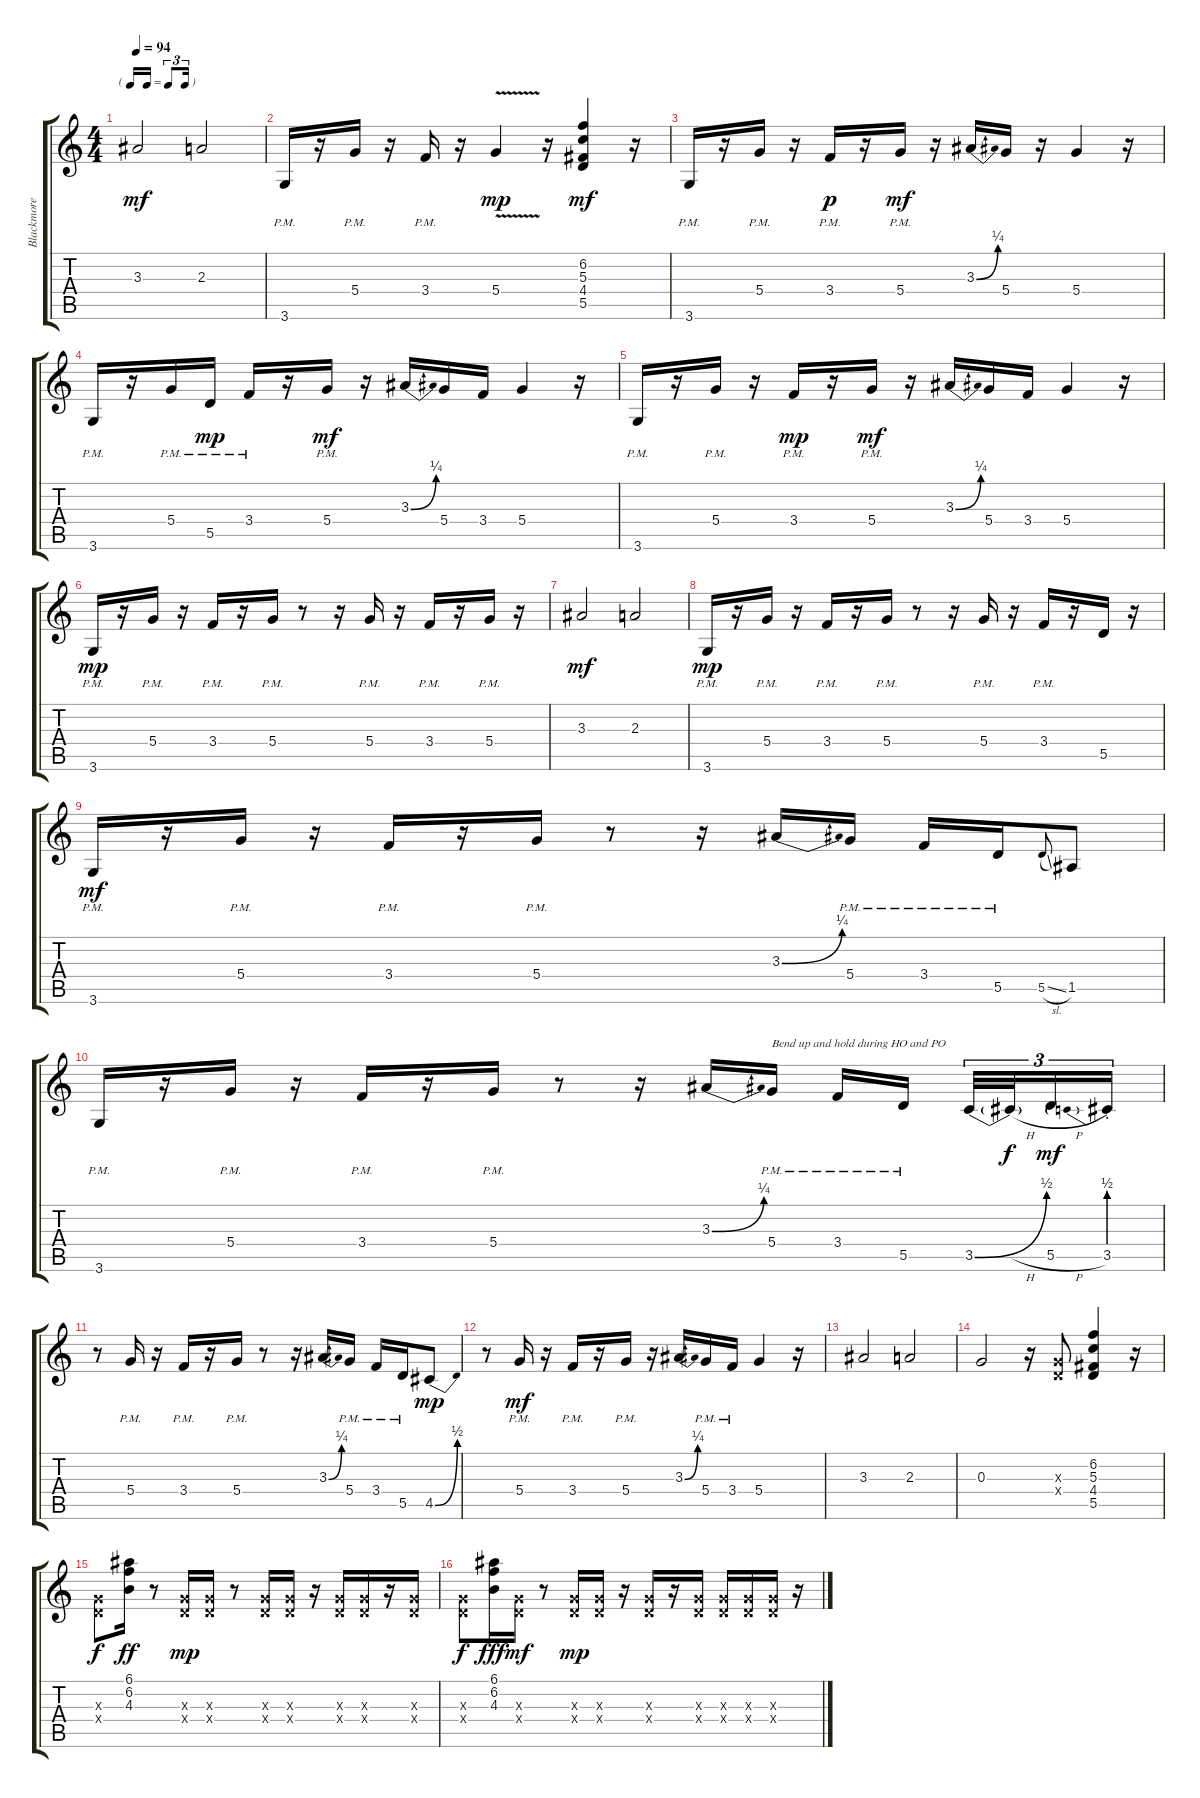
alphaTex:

\track ("Blackmore Rythm" "Blackmore ") {instrument overdrivenguitar}
\staff {score tabs}
\tuning (E4 B3 G3 D3 A2 E2) {hide}
\ts (4 4)
\tf triplet16th
\tempo 94
\clef g2
\ks c
3.3.2{dy mf} 2.3.2 |
3.6{pm}.16 r.16 5.4{pm}.16 r.16 3.4{pm}.16 r.16 5.4{v}.4{dy mp} r.16 (6.2 5.3 4.4 5.5).4{dy mf} r.16 |
3.6{pm}.16 r.16 5.4{pm}.16 r.16 3.4{pm}.16{dy p} r.16 5.4{pm}.16{dy mf} r.16 3.3{be (bend 0 0 60 1)}.16 5.4.16 r.16 5.4.4 r.16 |
3.6{pm}.16 r.16 5.4{pm}.16 5.5{pm}.16{dy mp} 3.4{pm}.16 r.16 5.4{pm}.16{dy mf} r.16 3.3{be (bend 0 0 60 1)}.16 5.4.16 3.4.16 5.4.4 r.16 |
3.6{pm}.16 r.16 5.4{pm}.16 r.16 3.4{pm}.16{dy mp} r.16 5.4{pm}.16{dy mf} r.16 3.3{be (bend 0 0 60 1)}.16 5.4.16 3.4.16 5.4.4 r.16 |
3.6{pm}.16{dy mp} r.16 5.4{pm}.16 r.16 3.4{pm}.16 r.16 5.4{pm}.16 r.8 r.16 5.4{pm}.16 r.16 3.4{pm}.16 r.16 5.4{pm}.16 r.16 |
3.3.2{dy mf} 2.3.2 |
3.6{pm}.16{dy mp} r.16 5.4{pm}.16 r.16 3.4{pm}.16 r.16 5.4{pm}.16 r.8 r.16 5.4{pm}.16 r.16 3.4{pm}.16 r.16 5.5.16 r.16 |
3.6{pm}.16{dy mf} r.16 5.4{pm}.16 r.16 3.4{pm}.16 r.16 5.4{pm}.16 r.8 r.16 3.3{be (bend 0 0 60 1)}.16 5.4{pm}.16 3.4{pm}.16 5.5{pm}.16 5.5{sl}.8{gr onbeat} 1.5.8 |
3.6{pm}.16 r.16 5.4{pm}.16 r.16 3.4{pm}.16 r.16 5.4{pm}.16 r.8 r.16 3.3{be (bend 0 0 60 1)}.16 5.4{pm}.16{txt "Bend up and hold during HO and PO"} 3.4{pm}.16 5.5{pm}.16{beam splitsecondary} 3.5{be (bend 0 0 60 2)}.32{tu (3 2)} 3.5{h t}.32{tu (3 2) dy f} 5.5{h}.16{tu (3 2) dy mf} 3.5{be (prebend 0 2 60 2) st}.16{tu (3 2)} |
r.8 5.4{pm}.16 r.16 3.4{pm}.16 r.16 5.4{pm}.16 r.8 r.16 3.3{be (bend 0 0 60 1)}.16 5.4{pm}.16 3.4{pm}.16 5.5{pm}.16 4.5{be (bend 0 0 60 2)}.8{dy mp} |
r.8 5.4{pm}.16{dy mf} r.16 3.4{pm}.16 r.16 5.4{pm}.16 r.16 3.3{be (bend 0 0 60 1)}.16 5.4{pm}.16 3.4{pm}.16 5.4.4 r.16 |
3.3.2 2.3.2 |
0.3.2 r.16 (0.3{x} 0.4{x}).8 (6.2 5.3 4.4 5.5).4 r.16 |
(0.3{x} 0.4{x}).8{dy f} (6.1 6.2 4.3).16{dy ff} r.8 (0.3{x} 0.4{x}).16{dy mp} (0.3{x} 0.4{x}).16 r.8 (0.3{x} 0.4{x}).16 (0.3{x} 0.4{x}).16 r.16 (0.3{x} 0.4{x}).16 (0.3{x} 0.4{x}).16 r.16 (0.3{x} 0.4{x}).16 |
(0.3{x} 0.4{x}).8{dy f} (6.1 6.2 4.3).16{dy fff} (0.3{x} 0.4{x}).16{dy mf} r.8 (0.3{x} 0.4{x}).16{dy mp} (0.3{x} 0.4{x}).16 r.16 (0.3{x} 0.4{x}).16 r.16 (0.3{x} 0.4{x}).16 (0.3{x} 0.4{x}).16 (0.3{x} 0.4{x}).16 (0.3{x} 0.4{x}).16 r.16
